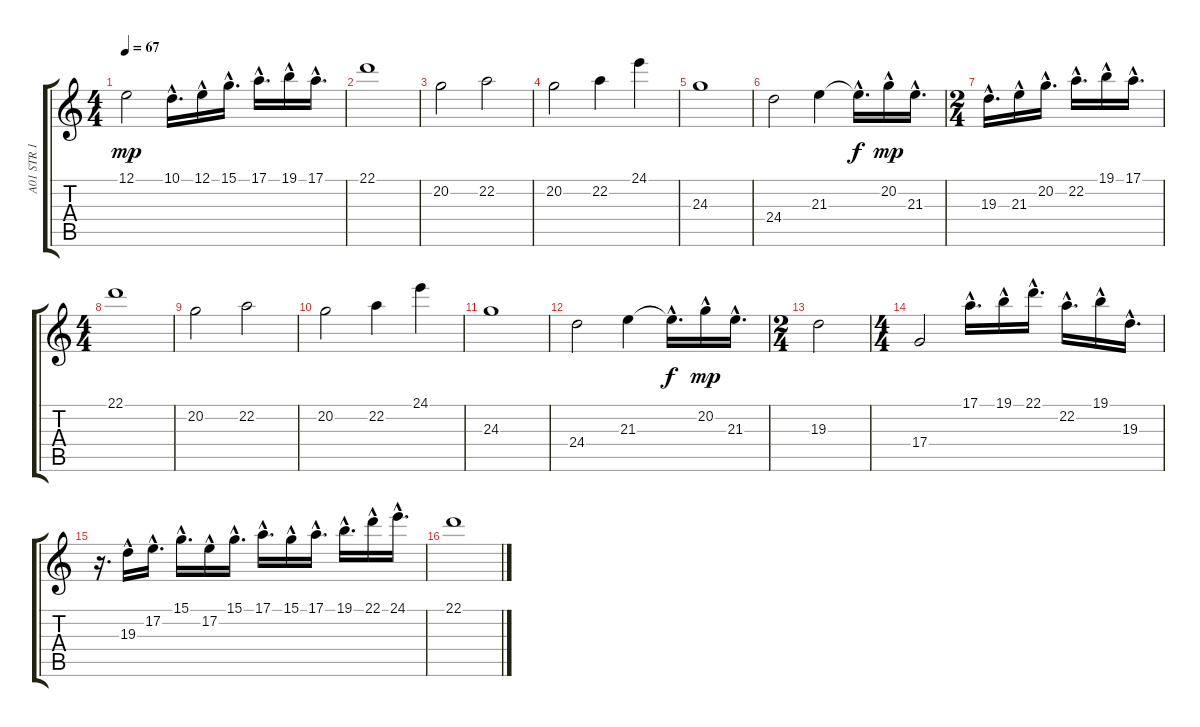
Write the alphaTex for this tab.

\track ("A01 STR 1" "A01 STR 1") {instrument stringensemble1}
\staff {score tabs}
\tuning (E4 B3 G3 D3 A2 E2) {hide}
\ts (4 4)
\tempo 67
\clef g2
\ks c
12.1.2{dy mp} 10.1{hac}.16{d} 12.1{hac}.16 15.1{hac}.16{d} 17.1{hac}.16{d} 19.1{hac}.16 17.1{hac}.16{d} |
22.1.1 |
20.2.2 22.2.2 |
20.2.2 22.2.4 24.1.4 |
24.3.1 |
24.4.2 21.3.4 21.3{hac t}.16{d dy f} 20.2{hac}.16{dy mp} 21.3{hac}.16{d} |
\ts (2 4)
19.3{hac}.16{d} 21.3{hac}.16 20.2{hac}.16{d} 22.2{hac}.16{d} 19.1{hac}.16 17.1{hac}.16{d} |
\ts (4 4)
22.1.1 |
20.2.2 22.2.2 |
20.2.2 22.2.4 24.1.4 |
24.3.1 |
24.4.2 21.3.4 21.3{hac t}.16{d dy f} 20.2{hac}.16{dy mp} 21.3{hac}.16{d} |
\ts (2 4)
19.3.2 |
\ts (4 4)
17.4.2 17.1{hac}.16{d} 19.1{hac}.16 22.1{hac}.16{d} 22.2{hac}.16{d} 19.1{hac}.16 19.3{hac}.16{d} |
r.16{d} 19.3{hac}.16 17.2{hac}.16{d} 15.1{hac}.16{d} 17.2{hac}.16 15.1{hac}.16{d} 17.1{hac}.16{d} 15.1{hac}.16 17.1{hac}.16{d} 19.1{hac}.16{d} 22.1{hac}.16 24.1{hac}.16{d} |
22.1.1
